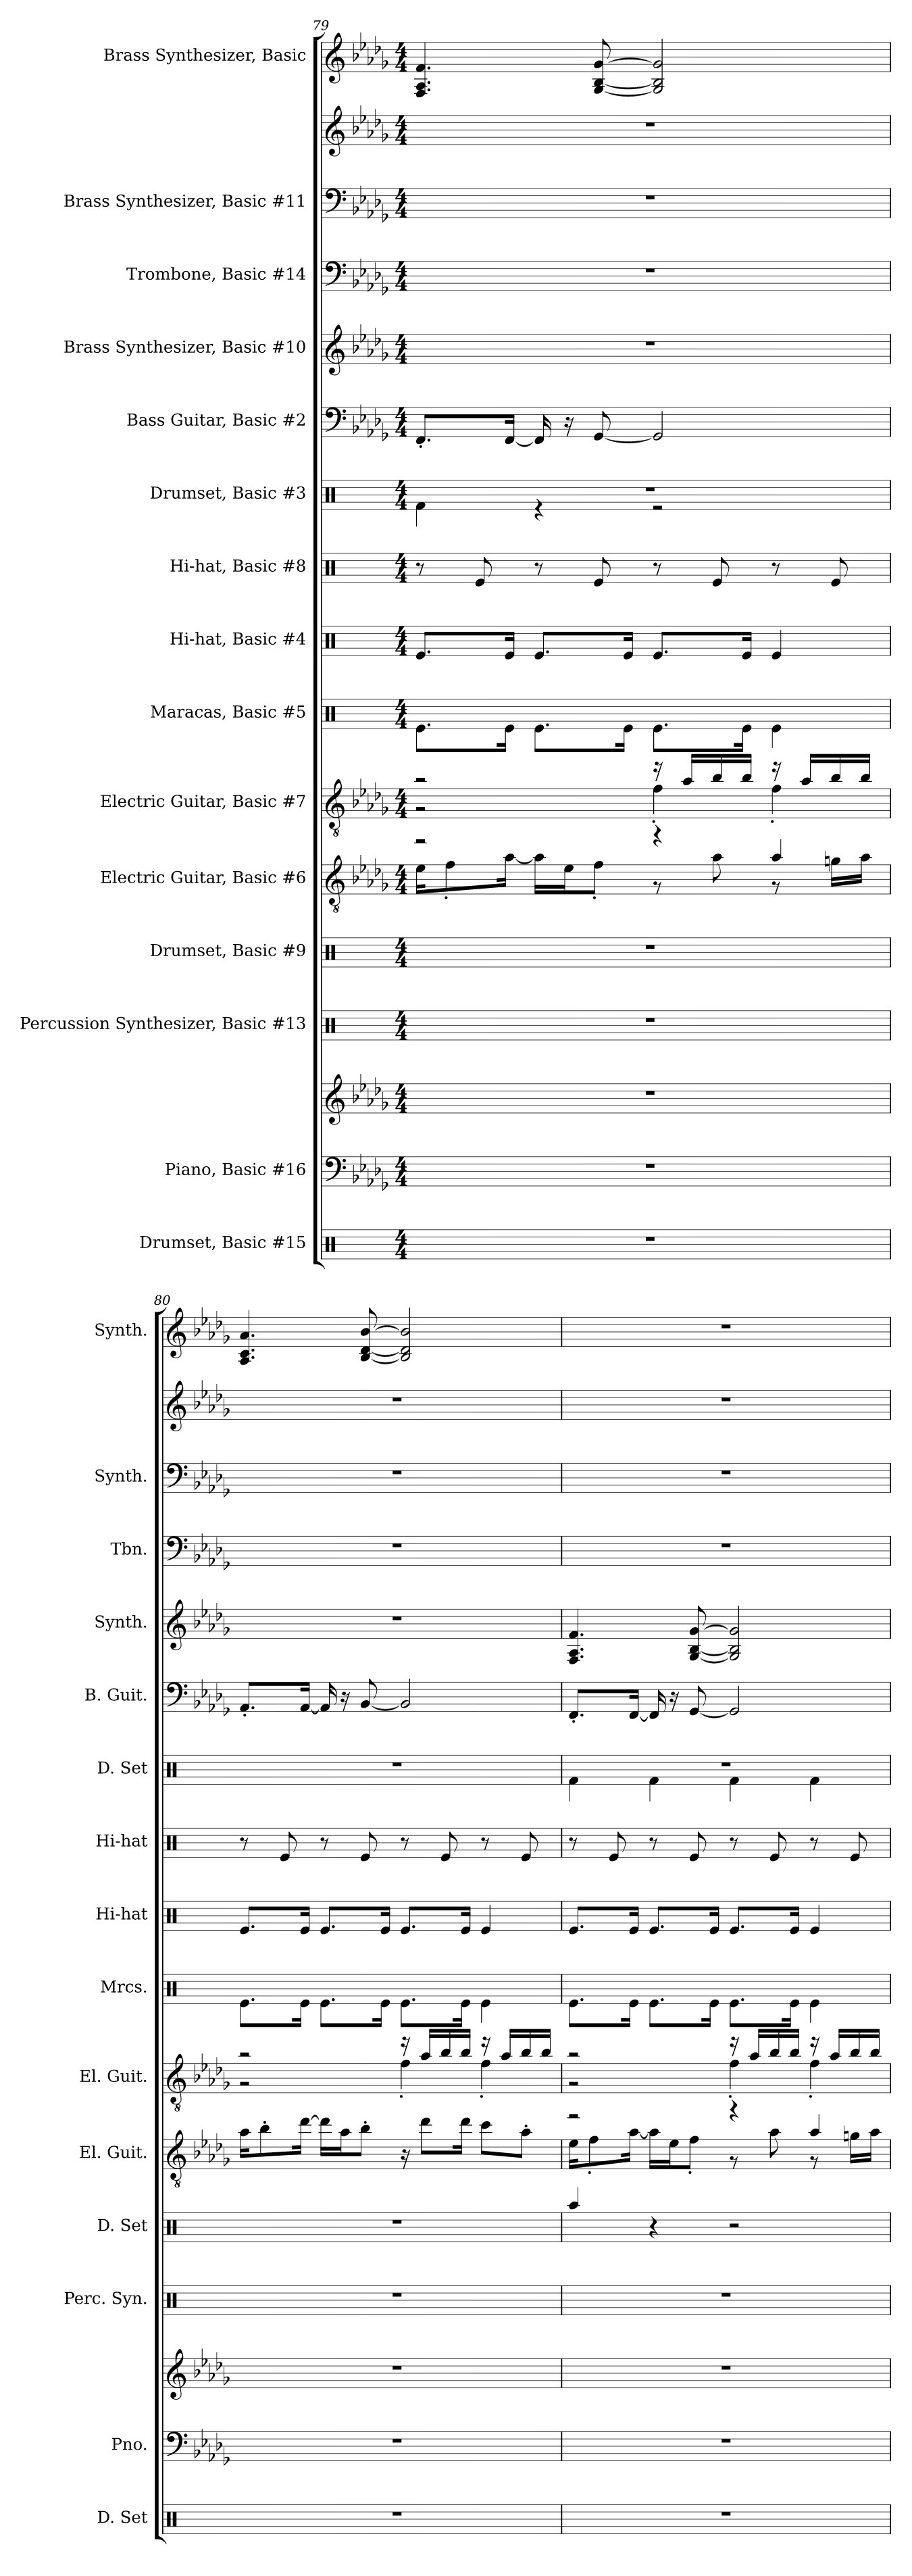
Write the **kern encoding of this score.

**kern	**kern	**kern	**kern	**kern	**kern	**kern	**kern	**kern	**kern	**kern	**kern	**kern	**kern	**kern	**kern	**kern
*part15	*part14	*part14	*part13	*part12	*part11	*part10	*part9	*part8	*part7	*part6	*part5	*part4	*part3	*part2	*part2	*part1
*staff17	*staff16	*staff15	*staff14	*staff13	*staff12	*staff11	*staff10	*staff9	*staff8	*staff7	*staff6	*staff5	*staff4	*staff3	*staff2	*staff1
*I"Drumset, Basic #15	*I"Piano, Basic #16	*	*I"Percussion Synthesizer, Basic #13	*I"Drumset, Basic #9	*I"Electric Guitar, Basic #6	*I"Electric Guitar, Basic #7	*I"Maracas, Basic #5	*I"Hi-hat, Basic #4	*I"Hi-hat, Basic #8	*I"Drumset, Basic #3	*I"Bass Guitar, Basic #2	*I"Brass Synthesizer, Basic #10	*I"Trombone, Basic #14	*I"Brass Synthesizer, Basic #11	*	*I"Brass Synthesizer, Basic
*I'D. Set	*I'Pno.	*	*I'Perc. Syn.	*I'D. Set	*I'El. Guit.	*I'El. Guit.	*I'Mrcs.	*I'Hi-hat	*I'Hi-hat	*I'D. Set	*I'B. Guit.	*I'Synth.	*I'Tbn.	*I'Synth.	*	*I'Synth.
!!LO:PB:g=z
*clefX	*clefF4	*clefG2	*clefX	*clefX	*clefGv2	*clefGv2	*clefX	*clefX	*clefX	*clefX	*clefF4	*clefG2	*clefF4	*clefF4	*clefG2	*clefG2
*	*	*	*	*	*	*	*	*	*	*	*ITrd7c12	*	*	*	*	*
*k[]	*k[b-e-a-d-g-]	*k[b-e-a-d-g-]	*k[]	*k[]	*k[b-e-a-d-g-]	*k[b-e-a-d-g-]	*k[]	*k[]	*k[]	*k[]	*k[b-e-a-d-g-]	*k[b-e-a-d-g-]	*k[b-e-a-d-g-]	*k[b-e-a-d-g-]	*k[b-e-a-d-g-]	*k[b-e-a-d-g-]
*M4/4	*M4/4	*M4/4	*M4/4	*M4/4	*M4/4	*M4/4	*M4/4	*M4/4	*M4/4	*M4/4	*M4/4	*M4/4	*M4/4	*M4/4	*M4/4	*M4/4
=79	=79	=79	=79	=79	=79	=79	=79	=79	=79	=79	=79	=79	=79	=79	=79	=79
*	*	*	*	*	*^	*^	*	*	*	*^	*	*	*	*	*	*
1r	1r	1r	1r	1r	2r	16e-\KL	2r	2r	8.Re\L	8.Re/L	8r	1r	4Rf\	8.FFF'/L	1r	1r	1r	1r	4.F/ 4.A-/ 4.f/
.	.	.	.	.	.	8f'\	.	.	.	.	.	.	.	.	.	.	.	.	.
.	.	.	.	.	.	.	.	.	.	.	8Re/	.	.	.	.	.	.	.	.
.	.	.	.	.	.	[16a-\Jk	.	.	16Re\Jk	16Re/Jk	.	.	.	[16FFF/Jk	.	.	.	.	.
.	.	.	.	.	.	16a-\LL]	.	.	8.Re\L	8.Re/L	8r	.	4r	16FFF/]	.	.	.	.	.
.	.	.	.	.	.	16e-\J	.	.	.	.	.	.	.	16r	.	.	.	.	.
.	.	.	.	.	.	8f'\J	.	.	.	.	8Re/	.	.	[8GGG-/	.	.	.	.	[8G-/ [8B-/ [8g-/
.	.	.	.	.	.	.	.	.	16Re\Jk	16Re/Jk	.	.	.	.	.	.	.	.	.
.	.	.	.	.	4r	8r	16r	4f'\	8.Re\L	8.Re/L	8r	.	2r	2GGG-/]	.	.	.	.	2G-/] 2B-/] 2g-/]
.	.	.	.	.	.	.	16a-/LL	.	.	.	.	.	.	.	.	.	.	.	.
.	.	.	.	.	.	8a-\	16b-/	.	.	.	8Re/	.	.	.	.	.	.	.	.
.	.	.	.	.	.	.	16b-/JJ	.	16Re\Jk	16Re/Jk	.	.	.	.	.	.	.	.	.
.	.	.	.	.	4a-/	8r	16r	4f'\	4Re\	4Re/	8r	.	.	.	.	.	.	.	.
.	.	.	.	.	.	.	16a-/LL	.	.	.	.	.	.	.	.	.	.	.	.
.	.	.	.	.	.	16gn\LL	16b-/	.	.	.	8Re/	.	.	.	.	.	.	.	.
.	.	.	.	.	.	16a-\JJ	16b-/JJ	.	.	.	.	.	.	.	.	.	.	.	.
*	*	*	*	*	*v	*v	*	*	*	*	*	*v	*v	*	*	*	*	*	*
=80	=80	=80	=80	=80	=80	=80	=80	=80	=80	=80	=80	=80	=80	=80	=80	=80	=80
1r	1r	1r	1r	1r	16a-\KL	2r	2r	8.Re\L	8.Re/L	8r	1r	8.AAA-'/L	1r	1r	1r	1r	4.A-/ 4.c/ 4.a-/
.	.	.	.	.	8b-'\	.	.	.	.	.	.	.	.	.	.	.	.
.	.	.	.	.	.	.	.	.	.	8Re/	.	.	.	.	.	.	.
.	.	.	.	.	[16dd-\Jk	.	.	16Re\Jk	16Re/Jk	.	.	[16AAA-/Jk	.	.	.	.	.
.	.	.	.	.	16dd-\LL]	.	.	8.Re\L	8.Re/L	8r	.	16AAA-/]	.	.	.	.	.
.	.	.	.	.	16a-\J	.	.	.	.	.	.	16r	.	.	.	.	.
.	.	.	.	.	8b-'\J	.	.	.	.	8Re/	.	[8BBB-/	.	.	.	.	[8B-/ [8d-/ [8b-/
.	.	.	.	.	.	.	.	16Re\Jk	16Re/Jk	.	.	.	.	.	.	.	.
.	.	.	.	.	16r	16r	4f'\	8.Re\L	8.Re/L	8r	.	2BBB-/]	.	.	.	.	2B-/] 2d-/] 2b-/]
.	.	.	.	.	8dd-\L	16a-/LL	.	.	.	.	.	.	.	.	.	.	.
.	.	.	.	.	.	16b-/	.	.	.	8Re/	.	.	.	.	.	.	.
.	.	.	.	.	16dd-\Jk	16b-/JJ	.	16Re\Jk	16Re/Jk	.	.	.	.	.	.	.	.
.	.	.	.	.	8cc\L	16r	4f'\	4Re\	4Re/	8r	.	.	.	.	.	.	.
.	.	.	.	.	.	16a-/LL	.	.	.	.	.	.	.	.	.	.	.
.	.	.	.	.	8a-'\J	16b-/	.	.	.	8Re/	.	.	.	.	.	.	.
.	.	.	.	.	.	16b-/JJ	.	.	.	.	.	.	.	.	.	.	.
!!LO:PB:g=z
=81	=81	=81	=81	=81	=81	=81	=81	=81	=81	=81	=81	=81	=81	=81	=81	=81	=81
*	*	*	*	*	*^	*	*	*	*	*	*^	*	*	*	*	*	*
1r	1r	1r	1r	4Raa/	2r	16e-\KL	2r	2r	8.Re\L	8.Re/L	8r	1r	4Rf\	8.FFF'/L	4.F/ 4.A-/ 4.f/	1r	1r	1r	1r
.	.	.	.	.	.	8f'\	.	.	.	.	.	.	.	.	.	.	.	.	.
.	.	.	.	.	.	.	.	.	.	.	8Re/	.	.	.	.	.	.	.	.
.	.	.	.	.	.	[16a-\Jk	.	.	16Re\Jk	16Re/Jk	.	.	.	[16FFF/Jk	.	.	.	.	.
.	.	.	.	4r	.	16a-\LL]	.	.	8.Re\L	8.Re/L	8r	.	4Rf\	16FFF/]	.	.	.	.	.
.	.	.	.	.	.	16e-\J	.	.	.	.	.	.	.	16r	.	.	.	.	.
.	.	.	.	.	.	8f'\J	.	.	.	.	8Re/	.	.	[8GGG-/	[8G-/ [8B-/ [8g-/	.	.	.	.
.	.	.	.	.	.	.	.	.	16Re\Jk	16Re/Jk	.	.	.	.	.	.	.	.	.
.	.	.	.	2r	4r	8r	16r	4f'\	8.Re\L	8.Re/L	8r	.	4Rf\	2GGG-/]	2G-/] 2B-/] 2g-/]	.	.	.	.
.	.	.	.	.	.	.	16a-/LL	.	.	.	.	.	.	.	.	.	.	.	.
.	.	.	.	.	.	8a-\	16b-/	.	.	.	8Re/	.	.	.	.	.	.	.	.
.	.	.	.	.	.	.	16b-/JJ	.	16Re\Jk	16Re/Jk	.	.	.	.	.	.	.	.	.
.	.	.	.	.	4a-/	8r	16r	4f'\	4Re\	4Re/	8r	.	4Rf\	.	.	.	.	.	.
.	.	.	.	.	.	.	16a-/LL	.	.	.	.	.	.	.	.	.	.	.	.
.	.	.	.	.	.	16gn\LL	16b-/	.	.	.	8Re/	.	.	.	.	.	.	.	.
.	.	.	.	.	.	16a-\JJ	16b-/JJ	.	.	.	.	.	.	.	.	.	.	.	.
*	*	*	*	*	*v	*v	*	*	*	*	*	*v	*v	*	*	*	*	*	*
*	*	*	*	*	*	*v	*v	*	*	*	*	*	*	*	*	*	*
=	=	=	=	=	=	=	=	=	=	=	=	=	=	=	=	=
*-	*-	*-	*-	*-	*-	*-	*-	*-	*-	*-	*-	*-	*-	*-	*-	*-
